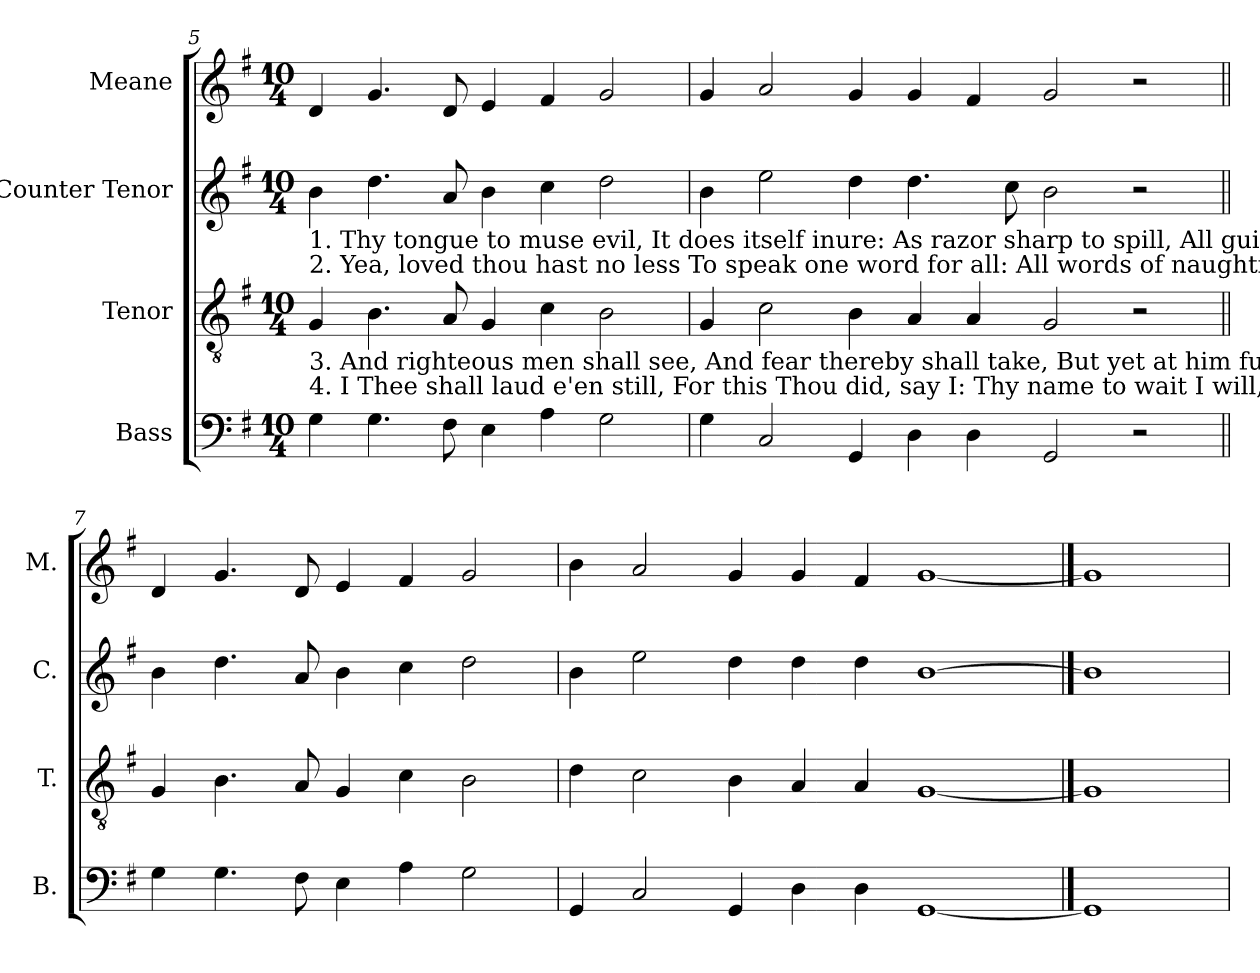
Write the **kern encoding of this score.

**kern	**kern	**kern	**kern
*part4	*part3	*part2	*part1
*staff4	*staff3	*staff2	*staff1
*I"Bass	*I"Tenor	*I"Counter Tenor	*I"Meane
*I'B.	*I'T.	*I'C.	*I'M.
*clefF4	*clefGv2	*clefG2	*clefG2
*k[f#]	*k[f#]	*k[f#]	*k[f#]
*M10/4	*M10/4	*M10/4	*M10/4
=5	=5	=5	=5
!	!	!LO:TX:b:t=1. Thy tongue to muse evil,       It does itself inure&colon;                      As    razor   sharp to  spill,       All guile it doth procure.	!
!	!	!LO:TX:b:t=2. Yea, loved thou hast no less  To speak one word for all&colon;          All words of naughtiness,      Thou tongue in fraud most thrall.	!
!	!LO:TX:b:t=3. And righteous men shall see, And fear thereby shall take,      But yet at him full free,        And laughter shall they make.	!	!
!	!LO:TX:b:t=4. I Thee shall laud e'en still,   For this Thou did, say I&colon;             Thy name to wait I will,            For good Thy saints it spy.	!	!
4G\	4G/	4b\	4d/
4.G\	4.B\	4.dd\	4.g/
8F#\	8A/	8a/	8d/
4E\	4G/	4b\	4e/
4A\	4c\	4cc\	4f#/
2G\	2B\	2dd\	2g/
=6	=6	=6	=6
4G\	4G/	4b\	4g/
2C/	2c\	2ee\	2a/
4GG/	4B\	4dd\	4g/
4D\	4A/	4.dd\	4g/
4D\	4A/	.	4f#/
.	.	8cc\	.
2GG/	2G/	2b\	2g/
2r	2r	2r	2r
=7||	=7||	=7||	=7||
4G\	4G/	4b\	4d/
4.G\	4.B\	4.dd\	4.g/
8F#\	8A/	8a/	8d/
4E\	4G/	4b\	4e/
4A\	4c\	4cc\	4f#/
2G\	2B\	2dd\	2g/
=8	=8	=8	=8
4GG/	4d\	4b\	4b\
2C/	2c\	2ee\	2a/
4GG/	4B\	4dd\	4g/
4D\	4A/	4dd\	4g/
4D\	4A/	4dd\	4f#/
[1GG	[1G	[1b	[1g
==9	==9	==9	==9
1GG]	1G]	1b]	1g]
=	=	=	=
*-	*-	*-	*-
